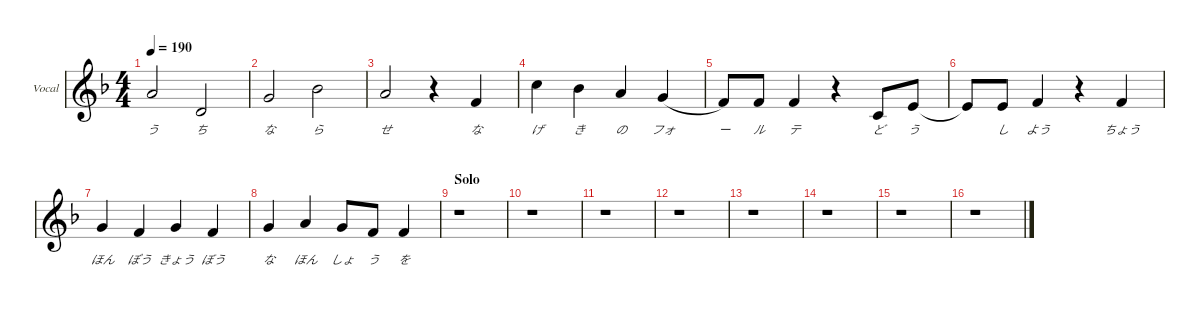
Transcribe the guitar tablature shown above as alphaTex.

\defaultSystemsLayout 4
\hideDynamics
\bracketExtendMode nobrackets
\firstSystemTrackNameOrientation horizontal
\track ("Vocal" "Vocal") {defaultSystemsLayout 4 mute instrument lead7fifths}
\staff {score}
\tuning (E4 B3 G3 D3 A2 E2)
\ts (4 4)
\tempo 190
\clef g2
\scale
0.284145
\ks f
5.1{acc forcenatural}.2{lyrics (0 "う") lyrics (1 "") lyrics (2 "") lyrics (3 "") lyrics (4 "") dy f} 3.2{acc forcenatural}.2{lyrics (0 "ち") lyrics (1 "") lyrics (2 "") lyrics (3 "") lyrics (4 "")} |
\scale
0.238618 3.1{acc forcenatural}.2{lyrics (0 "な") lyrics (1 "") lyrics (2 "") lyrics (3 "") lyrics (4 "")} 6.1{acc b}.2{lyrics (0 "ら") lyrics (1 "") lyrics (2 "") lyrics (3 "") lyrics (4 "")} |
\scale
0.238618 5.1{acc forcenatural}.2{lyrics (0 "せ") lyrics (1 "") lyrics (2 "") lyrics (3 "") lyrics (4 "")} r.4 1.1{acc forcenatural}.4{lyrics (0 "な") lyrics (1 "") lyrics (2 "") lyrics (3 "") lyrics (4 "")} |
\scale
0.23862 8.1{acc forcenatural}.4{lyrics (0 "げ") lyrics (1 "") lyrics (2 "") lyrics (3 "") lyrics (4 "")} 6.1{acc b}.4{lyrics (0 "き") lyrics (1 "") lyrics (2 "") lyrics (3 "") lyrics (4 "")} 5.1{acc forcenatural}.4{lyrics (0 "の") lyrics (1 "") lyrics (2 "") lyrics (3 "") lyrics (4 "")} 3.1{acc forcenatural}.4{lyrics (0 "フォ") lyrics (1 "") lyrics (2 "") lyrics (3 "") lyrics (4 "") legatoorigin} |
\scale
0.284145 1.1{acc forcenatural}.8{lyrics (0 "ー") lyrics (1 "") lyrics (2 "") lyrics (3 "") lyrics (4 "")} 1.1{acc forcenatural}.8{lyrics (0 "ル") lyrics (1 "") lyrics (2 "") lyrics (3 "") lyrics (4 "")} 1.1{acc forcenatural}.4{lyrics (0 "テ") lyrics (1 "") lyrics (2 "") lyrics (3 "") lyrics (4 "")} r.4 1.2{acc forcenatural}.8{lyrics (0 "ど") lyrics (1 "") lyrics (2 "") lyrics (3 "") lyrics (4 "")} 0.1{acc forcenatural}.8{lyrics (0 "う") lyrics (1 "") lyrics (2 "") lyrics (3 "") lyrics (4 "")} |
\scale
0.238618 0.1{t acc forcenatural}.8 0.1{acc forcenatural}.8{lyrics (0 "し") lyrics (1 "") lyrics (2 "") lyrics (3 "") lyrics (4 "")} 1.1{acc forcenatural}.4{lyrics (0 "よう") lyrics (1 "") lyrics (2 "") lyrics (3 "") lyrics (4 "")} r.4 1.1{acc forcenatural}.4{lyrics (0 "ちょう") lyrics (1 "") lyrics (2 "") lyrics (3 "") lyrics (4 "")} |
\scale
0.238619 3.1{acc forcenatural}.4{lyrics (0 "ほん") lyrics (1 "") lyrics (2 "") lyrics (3 "") lyrics (4 "")} 1.1{acc forcenatural}.4{lyrics (0 "ぽう") lyrics (1 "") lyrics (2 "") lyrics (3 "") lyrics (4 "")} 3.1{acc forcenatural}.4{lyrics (0 "きょう") lyrics (1 "") lyrics (2 "") lyrics (3 "") lyrics (4 "")} 1.1{acc forcenatural}.4{lyrics (0 "ぼう") lyrics (1 "") lyrics (2 "") lyrics (3 "") lyrics (4 "")} |
\scale
0.238618 3.1{acc forcenatural}.4{lyrics (0 "な") lyrics (1 "") lyrics (2 "") lyrics (3 "") lyrics (4 "")} 5.1{acc forcenatural}.4{lyrics (0 "ほん") lyrics (1 "") lyrics (2 "") lyrics (3 "") lyrics (4 "")} 3.1{acc forcenatural}.8{lyrics (0 "しょ") lyrics (1 "") lyrics (2 "") lyrics (3 "") lyrics (4 "")} 1.1{acc forcenatural}.8{lyrics (0 "う") lyrics (1 "") lyrics (2 "") lyrics (3 "") lyrics (4 "")} 1.1{acc forcenatural}.4{lyrics (0 "を") lyrics (1 "") lyrics (2 "") lyrics (3 "") lyrics (4 "")} |
\section ("" "Solo")
\scale
0.285132 r.1 |
\scale
0.238289 r.1 |
\scale
0.237961 r.1 |
\scale
0.238618 r.1 |
\scale
0.285132 r.1 |
\scale
0.23829 r.1 |
\scale
0.23796 r.1 |
\scale
0.238618 r.1
